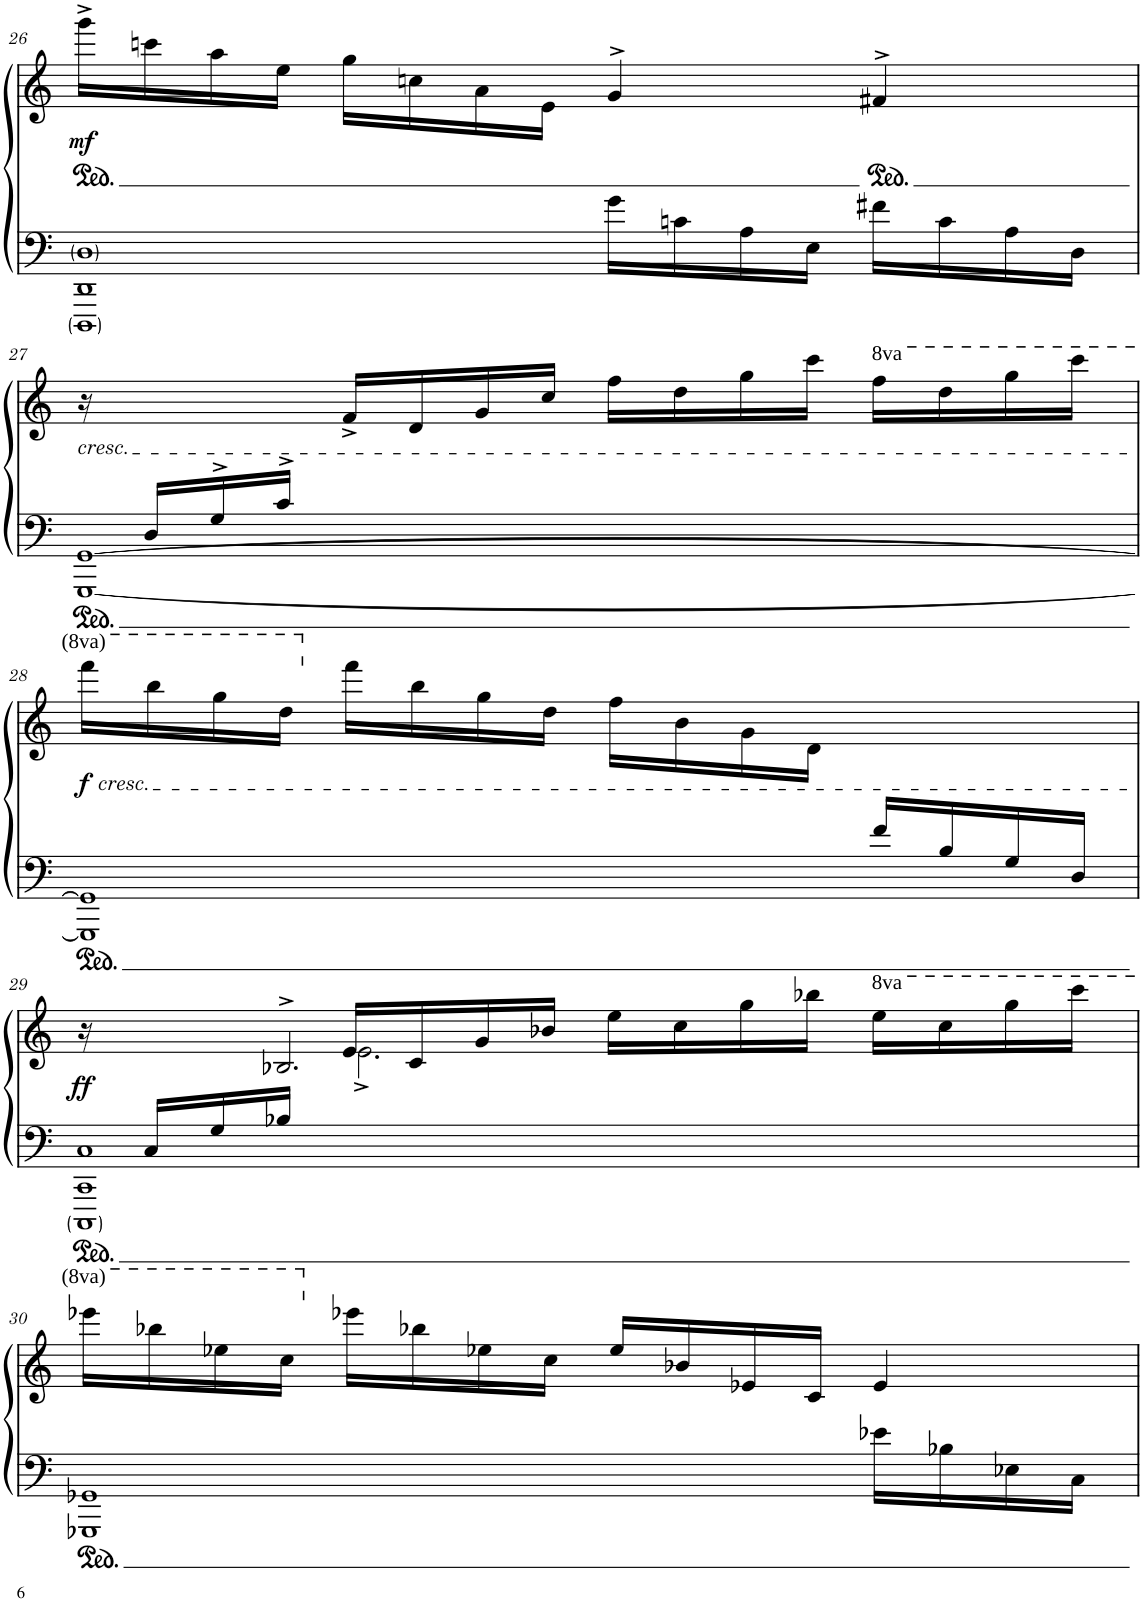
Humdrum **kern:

**kern	**kern	**dynam
*part1	*part1	*part1
*staff2	*staff1	*staff1/2
*I"Piano	*	*
*I'Pno	*	*
!!LO:PB:g=z
*clefF4	*clefG2	*
*k[]	*k[]	*
*M4/4	*M4/4	*
*met(c)	*met(c)	*
=26	=26	=26
*^	*^	*
!	!	!	!	!LO:DY:b
2ryy	1DDD 1DD 1D	16ggg^\LL	2ryy	mf
.	.	16cccn\	.	.
.	.	16aa\	.	.
.	.	16ee\JJ	.	.
.	.	16gg\LL	.	.
.	.	16ccn\	.	.
.	.	16a\	.	.
.	.	16e\JJ	.	.
16g\LL	.	2ryy	4g^/	.
16cn\	.	.	.	.
16A\	.	.	.	.
16E\JJ	.	.	.	.
16f#X\LL	.	.	4f#X^/	.
16c\	.	.	.	.
16A\	.	.	.	.
16D\JJ	.	.	.	.
*	*	*v	*v	*
!!LO:LB:g=z
=27	=27	=27	=27
!	!	!LO:TX:b:i:t=cresc.	!
16ryy	[1GGG [1GG	16r	.
16D/LL	.	8.ryy	.
16G^>/	.	.	.
16c^>/JJ	.	.	.
2.ryy	.	16f^/LL	.
.	.	16d/	.
.	.	16g/	.
.	.	16cc/JJ	.
.	.	16ff\LL	.
.	.	16dd\	.
.	.	16gg\	.
.	.	16ccc\JJ	.
*	*	*8va	*
.	.	16fff\LL	.
.	.	16ddd\	.
.	.	16ggg\	.
.	.	16cccc\JJ	.
!!LO:LB:g=z
=28	=28	=28	=28
!	!	!LO:TX:b:i:t=cresc.	!
!	!	!	!LO:DY:b
2.ryy	1GGG] 1GG]	16ffff\LL	f
.	.	16bbb\	.
.	.	16ggg\	.
.	.	16ddd\JJ	.
*	*	*X8va	*
.	.	16fff\LL	.
.	.	16bb\	.
.	.	16gg\	.
.	.	16dd\JJ	.
.	.	16ff\LL	.
.	.	16b\	.
.	.	16g\	.
.	.	16d\JJ	.
16f/LL	.	4ryy	.
16B/	.	.	.
16G/	.	.	.
16D/JJ	.	.	.
!!LO:LB:g=z
=29	=29	=29	=29
*	*	*^	*
*	*	*	*^	*
!	!	!	!	!	!LO:DY:b
16ryy	1CCC 1CC 1C	16r	4ryy	8.ryy	ff
16C/LL	.	8.ryy	.	.	.
16G/	.	.	.	.	.
16B-X/JJ	.	.	.	2.B-X^/	.
2.ryy	.	16e/LL	2.e^\	.	.
.	.	16c/	.	.	.
.	.	16g/	.	.	.
.	.	16b-X/JJ	.	.	.
.	.	16ee\LL	.	.	.
.	.	16cc\	.	.	.
.	.	16gg\	.	.	.
.	.	16bb-X\JJ	.	.	.
*	*	*8va	*	*	*
.	.	16eee\LL	.	.	.
.	.	16ccc\	.	.	.
.	.	16ggg\	.	.	.
.	.	16cccc\JJ	.	16ryy	.
*	*	*	*v	*v	*
!!LO:LB:g=z
=30	=30	=30	=30	=30
2.ryy	1GGG-X 1GG-X	16eeee-X\LL	2.ryy	.
.	.	16bbb-X\	.	.
.	.	16eee-X\	.	.
.	.	16ccc\JJ	.	.
*	*	*X8va	*	*
.	.	16eee-X\LL	.	.
.	.	16bb-X\	.	.
.	.	16ee-X\	.	.
.	.	16cc\JJ	.	.
.	.	16ee-/LL	.	.
.	.	16b-X/	.	.
.	.	16e-X/	.	.
.	.	16c/JJ	.	.
16e-X\LL	.	4ryy	4e-/	.
16B-X\	.	.	.	.
16E-X\	.	.	.	.
16C\JJ	.	.	.	.
*v	*v	*	*	*
*	*v	*v	*
=	=	=
*-	*-	*-
